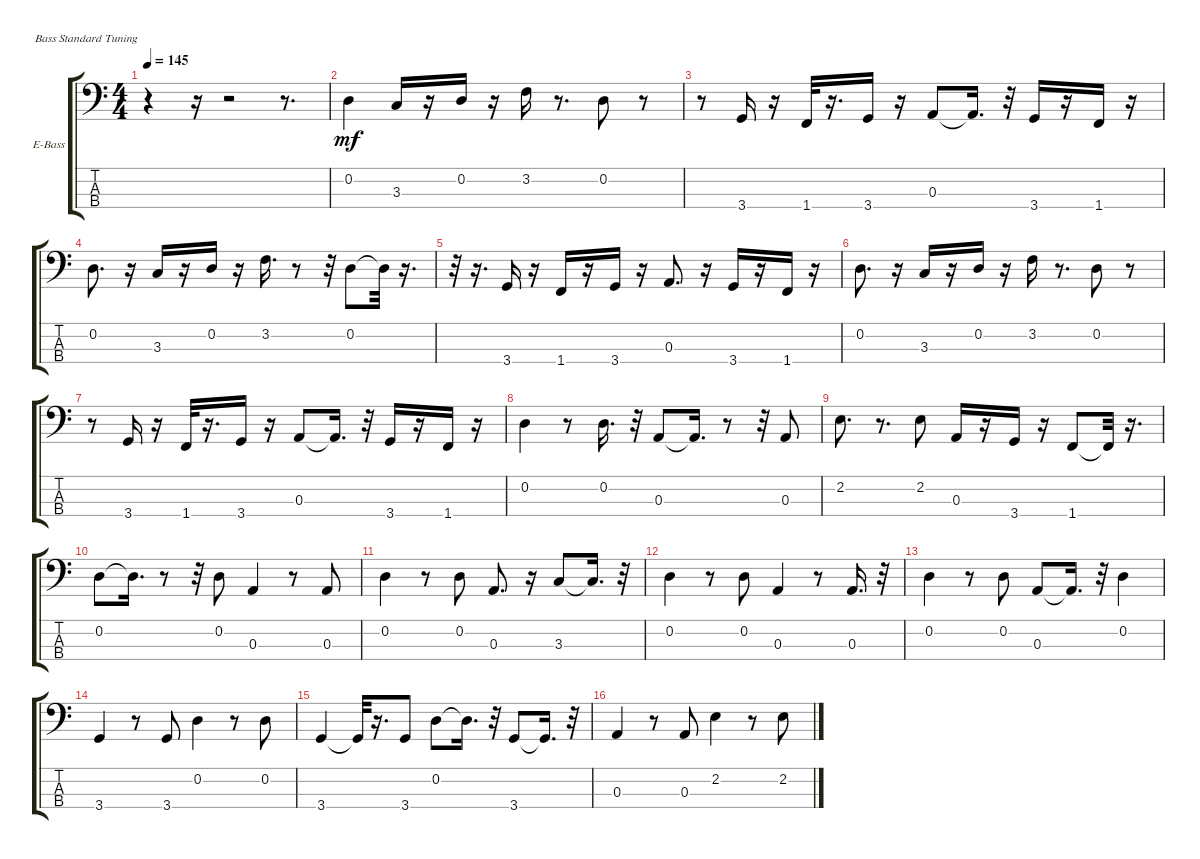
\defaultSystemsLayout 4
\bracketExtendMode groupsimilarinstruments
\firstSystemTrackNameOrientation horizontal
\otherSystemsTrackNameOrientation horizontal
\track ("Electric Bass" "E-Bass") {instrument electricbassfinger}
\staff {score tabs}
\tuning (G2 D2 A1 E1)
\ts (4 4)
\tempo 145
\clef f4
\ks c
r.4{dy mf instrument electricbassfinger} r.16 r.2 r.8{d} |
0.2.4 3.3.16 r.16 0.2.16 r.16 3.2.16 r.8{d} 0.2.8 r.8 |
r.8 3.4.16 r.16 1.4.32 r.16{d} 3.4.16 r.16 0.3.8 0.3{t}.16{d} r.32 3.4.16 r.16 1.4.16 r.16 |
0.2.8{d} r.16 3.3.16 r.16 0.2.16 r.16 3.2.16{d} r.8 r.32 0.2.8 0.2{t}.32 r.16{d} |
r.32 r.16{d} 3.4.16 r.16 1.4.16 r.16 3.4.16 r.16 0.3.8{d} r.16 3.4.16 r.16 1.4.16 r.16 |
0.2.8{d} r.16 3.3.16 r.16 0.2.16 r.16 3.2.16 r.8{d} 0.2.8 r.8 |
r.8 3.4.16 r.16 1.4.32 r.16{d} 3.4.16 r.16 0.3.8 0.3{t}.16{d} r.32 3.4.16 r.16 1.4.16 r.16 |
0.2.4 r.8 0.2.16{d} r.32 0.3.8 0.3{t}.16{d} r.8 r.32 0.3.8 |
2.2.8{d} r.8{d} 2.2.8 0.3.16 r.16 3.4.16 r.16 1.4.8 1.4{t}.32 r.16{d} |
0.2.8 0.2{t}.16{d} r.8 r.32 0.2.8 0.3.4 r.8 0.3.8 |
0.2.4 r.8 0.2.8 0.3.8{d} r.16 3.3.8 3.3{t}.16{d} r.32 |
0.2.4 r.8 0.2.8 0.3.4 r.8 0.3.16{d} r.32 |
0.2.4 r.8 0.2.8 0.3.8 0.3{t}.16{d} r.32 0.2.4 |
3.4.4 r.8 3.4.8 0.2.4 r.8 0.2.8 |
3.4.4 3.4{t}.32 r.16{d} 3.4.8 0.2.8 0.2{t}.16{d} r.32 3.4.8 3.4{t}.16{d} r.32 |
0.3.4 r.8 0.3.8 2.2.4 r.8 2.2.8
